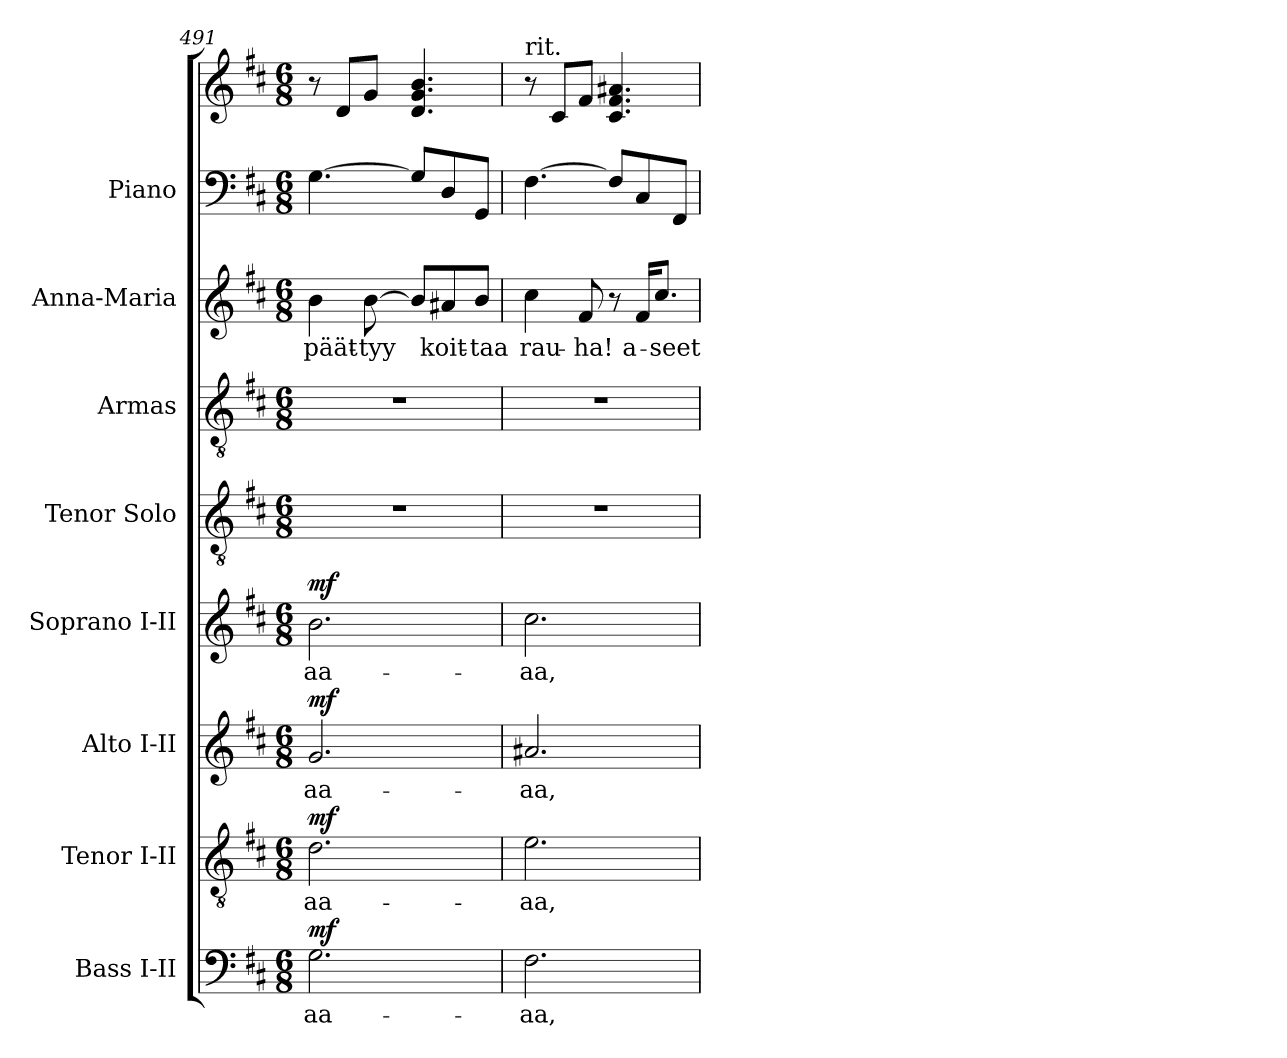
**kern	**text	**dynam	**kern	**text	**dynam	**kern	**text	**dynam	**kern	**text	**dynam	**kern	**kern	**kern	**text	**kern	**kern
*part8	*part8	*part8	*part7	*part7	*part7	*part6	*part6	*part6	*part5	*part5	*part5	*part4	*part3	*part2	*part2	*part1	*part1
*staff9	*staff9	*staff9	*staff8	*staff8	*staff8	*staff7	*staff7	*staff7	*staff6	*staff6	*staff6	*staff5	*staff4	*staff3	*staff3	*staff2	*staff1
*I"Bass I-II	*	*	*I"Tenor I-II	*	*	*I"Alto I-II	*	*	*I"Soprano I-II	*	*	*I"Tenor Solo	*I"Armas	*I"Anna-Maria	*	*I"Piano	*
*I'B.	*	*	*I'T.	*	*	*I'A.	*	*	*I'S.	*	*	*I'T. Solo	*I'Armas	*I'A-M	*	*I'Pno.	*
!!LO:LB:g=z
*clefF4	*	*	*clefGv2	*	*	*clefG2	*	*	*clefG2	*	*	*clefGv2	*clefGv2	*clefG2	*	*clefF4	*clefG2
*	*	*	*ITrd7c12	*	*	*	*	*	*	*	*	*ITrd7c12	*ITrd7c12	*	*	*	*
*k[f#c#]	*	*	*k[f#c#]	*	*	*k[f#c#]	*	*	*k[f#c#]	*	*	*k[f#c#]	*k[f#c#]	*k[f#c#]	*	*k[f#c#]	*k[f#c#]
*D:	*	*	*D:	*	*	*D:	*	*	*D:	*	*	*D:	*D:	*D:	*	*D:	*D:
*M6/8	*	*	*M6/8	*	*	*M6/8	*	*	*M6/8	*	*	*M6/8	*M6/8	*M6/8	*	*M6/8	*M6/8
=491	=491	=491	=491	=491	=491	=491	=491	=491	=491	=491	=491	=491	=491	=491	=491	=491	=491
!	!LO:LY:b:color=#000000	!	!	!	!	!	!	!	!	!	!	!	!	!	!	!	!
!	!	!	!	!LO:LY:b:color=#000000	!	!	!	!	!	!	!	!	!	!	!	!	!
!	!	!	!	!	!	!	!LO:LY:b:color=#000000	!	!	!	!	!	!	!	!	!	!
!	!	!	!	!	!	!	!	!	!	!LO:LY:b:color=#000000	!	!LO:N:vis=1	!LO:N:vis=1	!	!	!	!
!	!	!	!	!	!	!	!	!	!	!	!	!	!	!	!LO:LY:b:color=#000000	!	!
2.Gi\	aa-	mf	2.Di\	aa-	mf	2.gi/	aa-	mf	2.bi\	aa-	mf	2.r	2.r	4bi\	päät-	[>4.Gi\	8r
.	.	.	.	.	.	.	.	.	.	.	.	.	.	.	.	.	8di/L
!	!	!	!	!	!	!	!	!	!	!	!	!	!	!	!LO:LY:b:color=#000000	!	!
.	.	.	.	.	.	.	.	.	.	.	.	.	.	[>8bi\	-tyy	.	8gi/J
.	.	.	.	.	.	.	.	.	.	.	.	.	.	8bi/L]	.	8Gi/L]	4.di/ 4.gi 4.bi
!	!	!	!	!	!	!	!	!	!	!	!	!	!	!	!LO:LY:b:color=#000000	!	!
.	.	.	.	.	.	.	.	.	.	.	.	.	.	8a#Xi/	koit-	8Di/	.
!	!	!	!	!	!	!	!	!	!	!	!	!	!	!	!LO:LY:b:color=#000000	!	!
.	.	.	.	.	.	.	.	.	.	.	.	.	.	8bi/J	-taa	8GGi/J	.
=492	=492	=492	=492	=492	=492	=492	=492	=492	=492	=492	=492	=492	=492	=492	=492	=492	=492
!	!LO:LY:b:color=#000000	!	!	!	!	!	!	!	!	!	!	!	!	!	!	!	!
!	!	!	!	!LO:LY:b:color=#000000	!	!	!	!	!	!	!	!	!	!	!	!	!
!	!	!	!	!	!	!	!LO:LY:b:color=#000000	!	!	!	!	!	!	!	!	!	!
!	!	!	!	!	!	!	!	!	!	!LO:LY:b:color=#000000	!	!LO:N:vis=1	!LO:N:vis=1	!	!	!	!
!	!	!	!	!	!	!	!	!	!	!	!	!	!	!	!	!	!LO:TX:t=rit.
!	!	!	!	!	!	!	!	!	!	!	!	!	!	!	!LO:LY:b:color=#000000	!	!
2.F#i\	-aa,	.	2.Ei\	-aa,	.	2.a#Xi/	-aa,	.	2.cc#i\	-aa,	.	2.r	2.r	4cc#i\	rau-	[>4.F#i\	8r
.	.	.	.	.	.	.	.	.	.	.	.	.	.	.	.	.	8c#i/L
!	!	!	!	!	!	!	!	!	!	!	!	!	!	!	!LO:LY:b:color=#000000	!	!
.	.	.	.	.	.	.	.	.	.	.	.	.	.	8f#i/	-ha!	.	8f#i/J
.	.	.	.	.	.	.	.	.	.	.	.	.	.	8r	.	8F#i/L]	4.c#i/ 4.f#i 4.a#Xi
!	!	!	!	!	!	!	!	!	!	!	!	!	!	!	!LO:LY:b:color=#000000	!	!
.	.	.	.	.	.	.	.	.	.	.	.	.	.	16f#i/KL	a-	8C#i/	.
!	!	!	!	!	!	!	!	!	!	!	!	!	!	!	!LO:LY:b:color=#000000	!	!
.	.	.	.	.	.	.	.	.	.	.	.	.	.	8.cc#i/J	-seet	.	.
.	.	.	.	.	.	.	.	.	.	.	.	.	.	.	.	8FF#i/J	.
=	=	=	=	=	=	=	=	=	=	=	=	=	=	=	=	=	=
*-	*-	*-	*-	*-	*-	*-	*-	*-	*-	*-	*-	*-	*-	*-	*-	*-	*-
